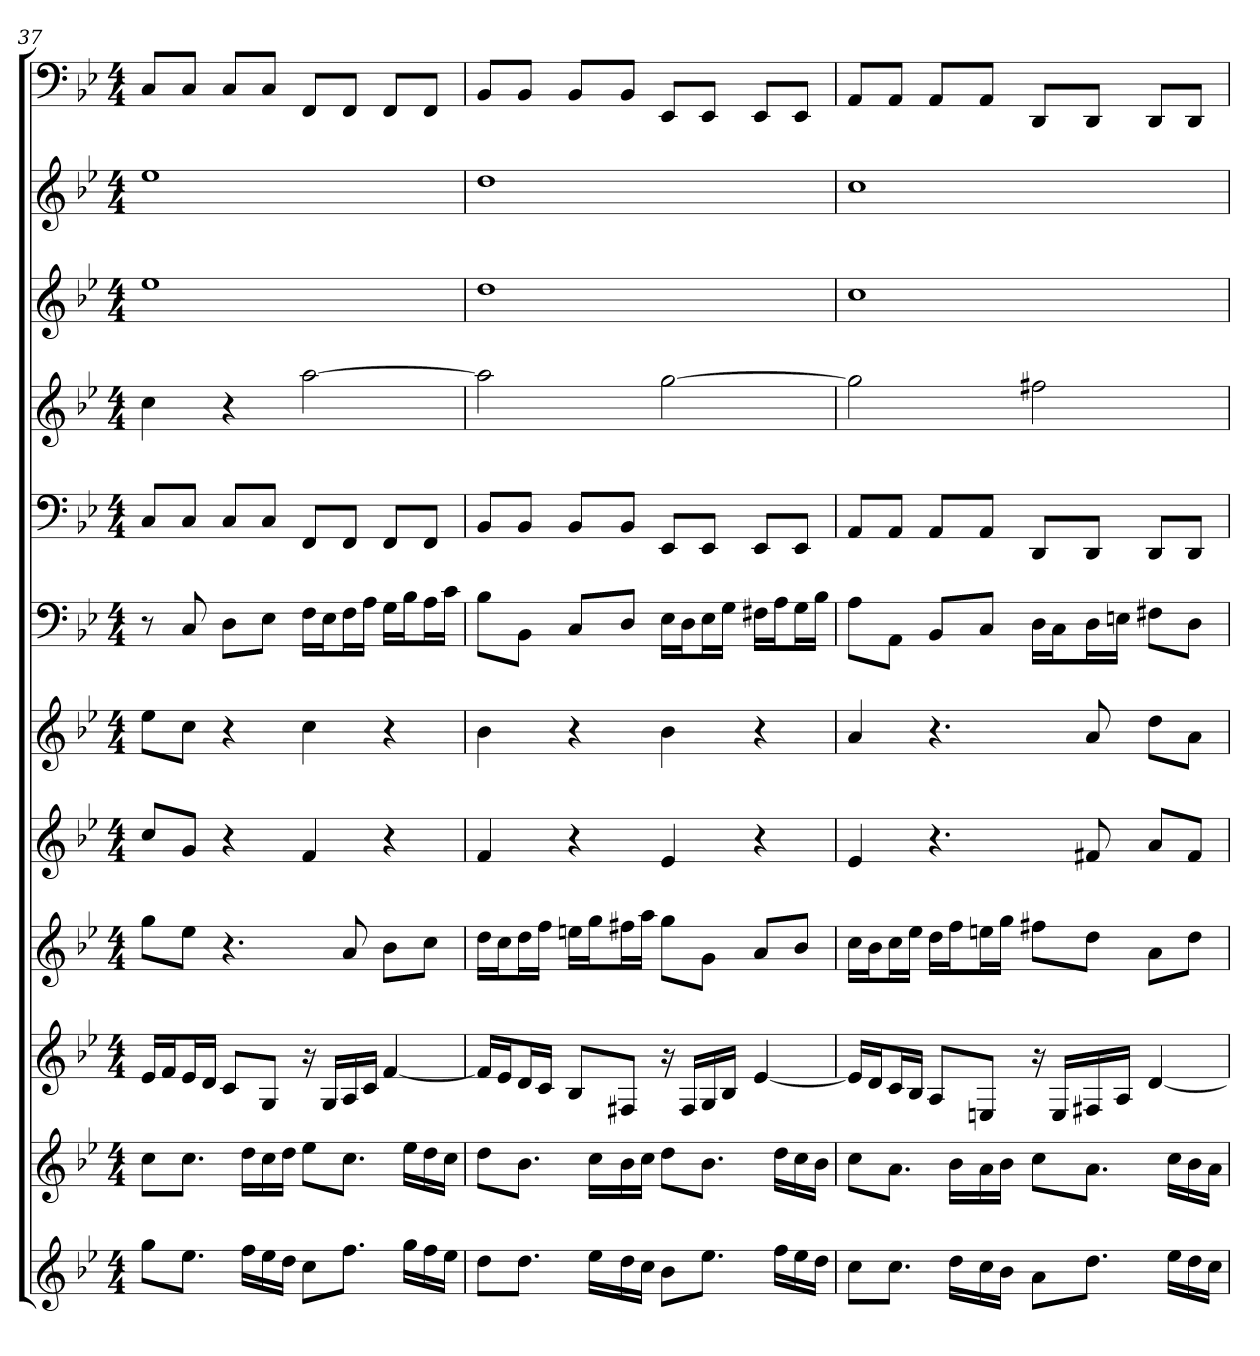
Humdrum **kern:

**kern	**kern	**kern	**kern	**kern	**kern	**kern	**kern	**kern	**kern	**kern	**kern
*part12	*part11	*part10	*part9	*part8	*part7	*part6	*part5	*part4	*part3	*part2	*part1
*staff12	*staff11	*staff10	*staff9	*staff8	*staff7	*staff6	*staff5	*staff4	*staff3	*staff2	*staff1
*clefG2	*clefG2	*clefG2	*clefG2	*clefG2	*clefG2	*clefF4	*clefF4	*clefG2	*clefG2	*clefG2	*clefF4
*k[b-e-]	*k[b-e-]	*k[b-e-]	*k[b-e-]	*k[b-e-]	*k[b-e-]	*k[b-e-]	*k[b-e-]	*k[b-e-]	*k[b-e-]	*k[b-e-]	*k[b-e-]
*g:	*g:	*g:	*g:	*g:	*g:	*g:	*g:	*g:	*g:	*g:	*g:
*M4/4	*M4/4	*M4/4	*M4/4	*M4/4	*M4/4	*M4/4	*M4/4	*M4/4	*M4/4	*M4/4	*M4/4
=37	=37	=37	=37	=37	=37	=37	=37	=37	=37	=37	=37
8gg\L	8cc\L	16e-/LL	8gg\L	8cc/L	8ee-\L	8r	8C/L	4cc	1ee-	1ee-	8C/L
.	.	16f/J	.	.	.	.	.	.	.	.	.
8.ee-\J	8.cc\J	16e-/L	8ee-\J	8g/J	8cc\J	8C	8C/J	.	.	.	8C/J
.	.	16d/JJ	.	.	.	.	.	.	.	.	.
.	.	8c/L	4.r	4r	4r	8D\L	8C/L	4r	.	.	8C/L
16ff\LL	16dd\LL	.	.	.	.	.	.	.	.	.	.
16ee-\	16cc\	8G/J	.	.	.	8E-\J	8C/J	.	.	.	8C/J
16dd\JJ	16dd\JJ	.	.	.	.	.	.	.	.	.	.
8cc\L	8ee-\L	16r	.	4f	4cc	16F\LL	8FF/L	[2aa	.	.	8FF/L
.	.	16G/LL	.	.	.	16E-\J	.	.	.	.	.
8.ff\J	8.cc\J	16A/	8a	.	.	16F\L	8FF/J	.	.	.	8FF/J
.	.	16c/JJ	.	.	.	16A\JJ	.	.	.	.	.
.	.	[4f	8b-\L	4r	4r	16G\LL	8FF/L	.	.	.	8FF/L
16gg\LL	16ee-\LL	.	.	.	.	16B-\J	.	.	.	.	.
16ff\	16dd\	.	8cc\J	.	.	16A\L	8FF/J	.	.	.	8FF/J
16ee-\JJ	16cc\JJ	.	.	.	.	16c\JJ	.	.	.	.	.
=38	=38	=38	=38	=38	=38	=38	=38	=38	=38	=38	=38
8dd\L	8dd\L	16f/LL]	16dd\LL	4f	4b-	8B-\L	8BB-/L	2aa]	1dd	1dd	8BB-/L
.	.	16e-/J	16cc\J	.	.	.	.	.	.	.	.
8.dd\J	8.b-\J	16d/L	16dd\L	.	.	8BB-\J	8BB-/J	.	.	.	8BB-/J
.	.	16c/JJ	16ff\JJ	.	.	.	.	.	.	.	.
.	.	8B-/L	16een\LL	4r	4r	8C/L	8BB-/L	.	.	.	8BB-/L
16ee-\LL	16cc\LL	.	16gg\J	.	.	.	.	.	.	.	.
16dd\	16b-\	8F#X/J	16ff#X\L	.	.	8D/J	8BB-/J	.	.	.	8BB-/J
16cc\JJ	16cc\JJ	.	16aa\JJ	.	.	.	.	.	.	.	.
8b-\L	8dd\L	16r	8gg\L	4e-	4b-	16E-\LL	8EE-/L	[2gg	.	.	8EE-/L
.	.	16F#/LL	.	.	.	16D\J	.	.	.	.	.
8.ee-\J	8.b-\J	16G/	8g\J	.	.	16E-\L	8EE-/J	.	.	.	8EE-/J
.	.	16B-/JJ	.	.	.	16G\JJ	.	.	.	.	.
.	.	[4e-	8a/L	4r	4r	16F#X\LL	8EE-/L	.	.	.	8EE-/L
16ff\LL	16dd\LL	.	.	.	.	16A\J	.	.	.	.	.
16ee-\	16cc\	.	8b-/J	.	.	16G\L	8EE-/J	.	.	.	8EE-/J
16dd\JJ	16b-\JJ	.	.	.	.	16B-\JJ	.	.	.	.	.
=39	=39	=39	=39	=39	=39	=39	=39	=39	=39	=39	=39
8cc\L	8cc\L	16e-/LL]	16cc\LL	4e-	4a	8A\L	8AA/L	2gg]	1cc	1cc	8AA/L
.	.	16d/J	16b-\J	.	.	.	.	.	.	.	.
8.cc\J	8.a\J	16c/L	16cc\L	.	.	8AA\J	8AA/J	.	.	.	8AA/J
.	.	16B-/JJ	16ee-\JJ	.	.	.	.	.	.	.	.
.	.	8A/L	16dd\LL	4.r	4.r	8BB-/L	8AA/L	.	.	.	8AA/L
16dd\LL	16b-\LL	.	16ff\J	.	.	.	.	.	.	.	.
16cc\	16a\	8En/J	16een\L	.	.	8C/J	8AA/J	.	.	.	8AA/J
16b-\JJ	16b-\JJ	.	16gg\JJ	.	.	.	.	.	.	.	.
8a\L	8cc\L	16r	8ff#X\L	.	.	16D\LL	8DD/L	2ff#X	.	.	8DD/L
.	.	16E/LL	.	.	.	16C\J	.	.	.	.	.
8.dd\J	8.a\J	16F#X/	8dd\J	8f#X	8a	16D\L	8DD/J	.	.	.	8DD/J
.	.	16A/JJ	.	.	.	16En\JJ	.	.	.	.	.
.	.	[4d	8a\L	8a/L	8dd\L	8F#X\L	8DD/L	.	.	.	8DD/L
16ee-\LL	16cc\LL	.	.	.	.	.	.	.	.	.	.
16dd\	16b-\	.	8dd\J	8f#/J	8a\J	8D\J	8DD/J	.	.	.	8DD/J
16cc\JJ	16a\JJ	.	.	.	.	.	.	.	.	.	.
=	=	=	=	=	=	=	=	=	=	=	=
*-	*-	*-	*-	*-	*-	*-	*-	*-	*-	*-	*-
